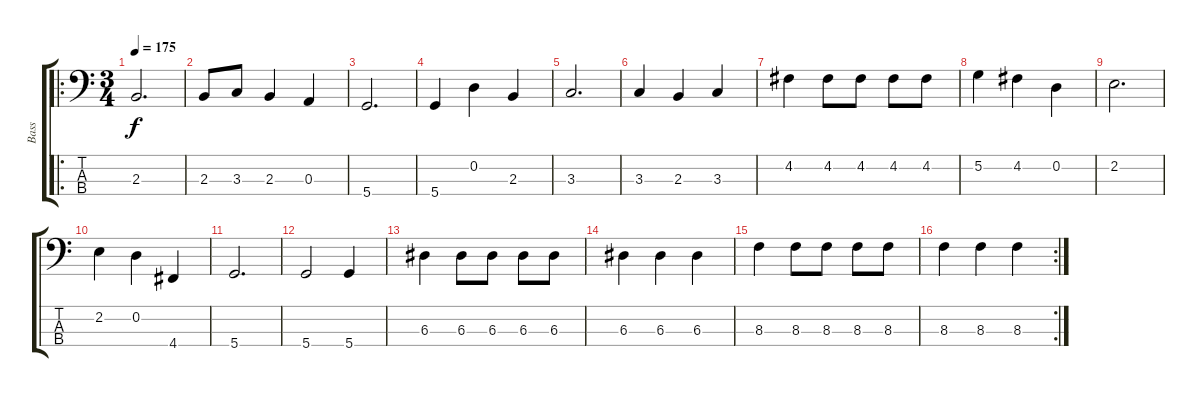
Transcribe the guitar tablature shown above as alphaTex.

\track ("Bass" "Bass") {instrument electricbassfinger}
\staff {score tabs}
\tuning (G2 D2 A1 D1) {hide}
\ro
\ts (3 4)
\tempo 175
\clef f4
\ks c
2.3.2{d dy f} |
2.3.8 3.3.8 2.3.4 0.3.4 |
5.4.2{d} |
5.4.4 0.2.4 2.3.4 |
3.3.2{d} |
3.3.4 2.3.4 3.3.4 |
4.2.4 4.2.8 4.2.8 4.2.8 4.2.8 |
5.2.4 4.2.4 0.2.4 |
2.2.2{d} |
2.2.4 0.2.4 4.4.4 |
5.4.2{d} |
5.4.2 5.4.4 |
6.3.4 6.3.8 6.3.8 6.3.8 6.3.8 |
6.3.4 6.3.4 6.3.4 |
8.3.4 8.3.8 8.3.8 8.3.8 8.3.8 |
\rc 2
8.3.4 8.3.4 8.3.4
